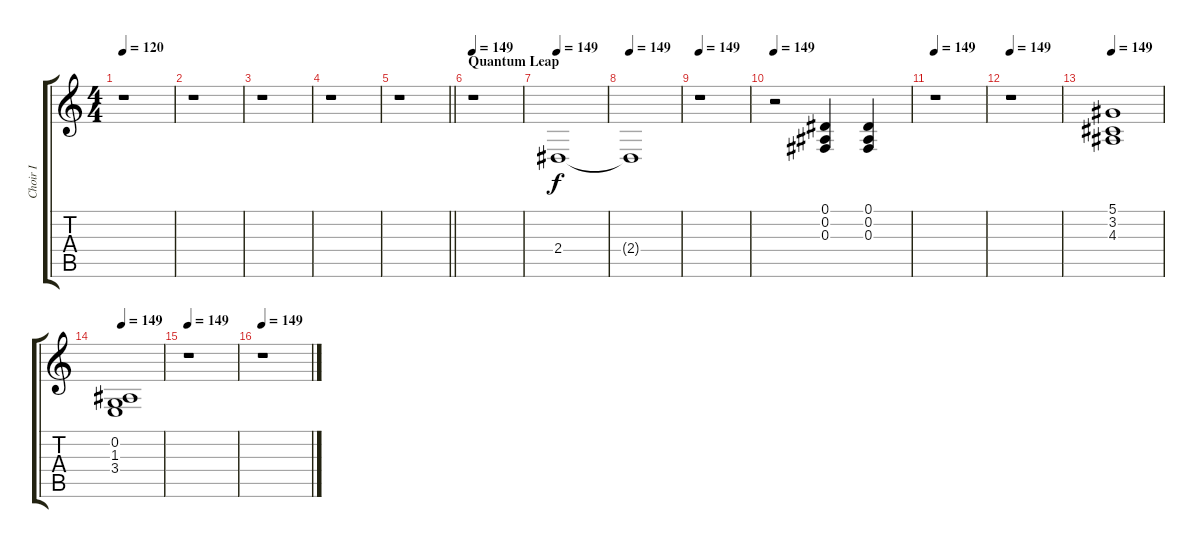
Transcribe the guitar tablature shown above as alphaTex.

\track ("Choir I" "Choir I") {instrument choiraahs}
\staff {score tabs}
\tuning (Eb4 Bb3 Gb3 Db3 Ab2 Eb2) {hide}
\ts (4 4)
\tempo 120
\clef g2
\ks c
r.1{dy f} |
r.1 |
r.1 |
r.1 |
\barLineRight lightlight
r.1 |
\section ("" "Quantum Leap")
\tempo 149
r.1 |
\tempo 149
2.4.1{volume 11 instrument choiraahs} |
\tempo 149
2.4{t}.1 |
\tempo 149
r.1 |
\tempo 149
r.2 (0.1 0.2 0.3).4 (0.1 0.2 0.3).4 |
\tempo 149
r.1 |
\tempo 149
r.1 |
\tempo 149
(5.1 3.2 4.3).1 |
\tempo 149
(0.2 1.3 3.4).1 |
\tempo 149
r.1 |
\tempo 149
r.1
